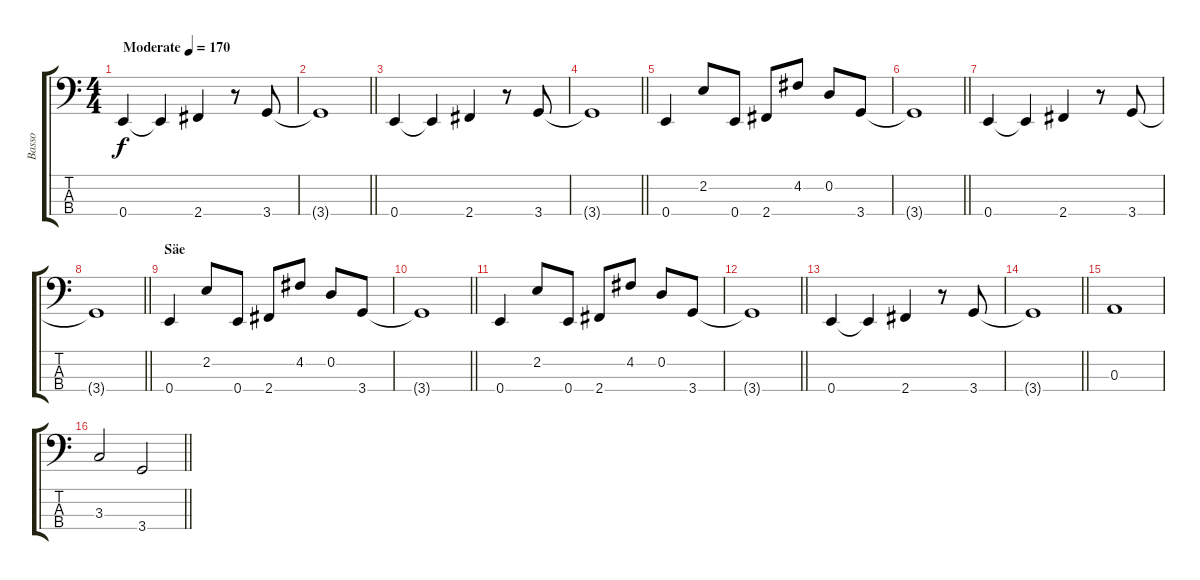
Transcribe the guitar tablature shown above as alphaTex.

\track ("Basso" "Basso") {instrument electricbasspick}
\staff {score tabs}
\tuning (G2 D2 A1 E1) {hide}
\ts (4 4)
\tempo (170 "Moderate")
\clef f4
\ks c
0.4.4{dy f instrument electricbasspick} 0.4{t}.4 2.4.4 r.8 3.4.8 |
\barLineRight lightlight
3.4{t}.1 |
0.4.4 0.4{t}.4 2.4.4 r.8 3.4.8 |
\barLineRight lightlight
3.4{t}.1 |
0.4.4{instrument slapbass1} 2.2.8 0.4.8 2.4.8 4.2.8 0.2.8 3.4.8 |
\barLineRight lightlight
3.4{t}.1 |
0.4.4 0.4{t}.4 2.4.4 r.8 3.4.8 |
\barLineRight lightlight
3.4{t}.1 |
\section ("" "Säe")
0.4.4{instrument electricbasspick} 2.2.8 0.4.8 2.4.8 4.2.8 0.2.8 3.4.8 |
\barLineRight lightlight
3.4{t}.1 |
0.4.4 2.2.8 0.4.8 2.4.8 4.2.8 0.2.8 3.4.8 |
\barLineRight lightlight
3.4{t}.1 |
0.4.4 0.4{t}.4 2.4.4 r.8 3.4.8 |
\barLineRight lightlight
3.4{t}.1 |
0.3.1 |
\barLineRight lightlight
3.3.2 3.4.2
